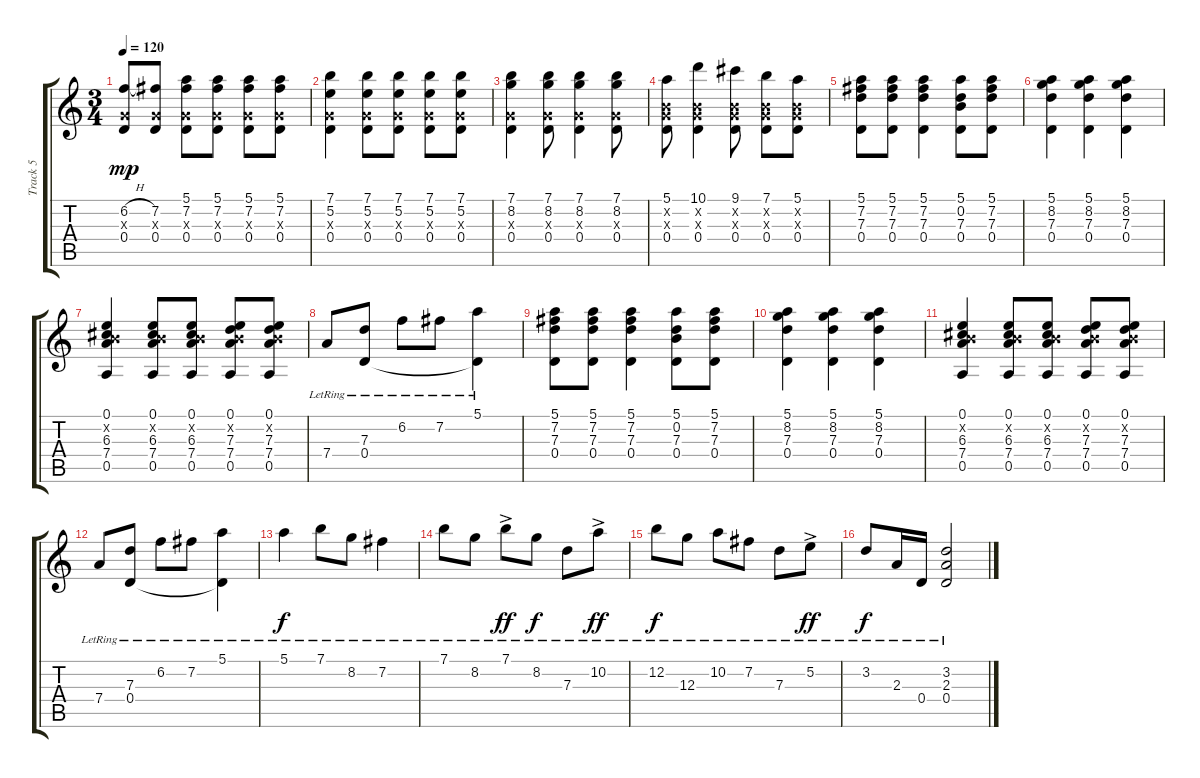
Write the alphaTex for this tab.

\track ("Track 5" "Track 5") {instrument acousticguitarsteel}
\staff {score tabs}
\tuning (E4 B3 G3 D3 A2 E2) {hide}
\ts (3 4)
\tempo 120
\clef g2
\ks c
(6.2{h} 0.3{x} 0.4).8{dy mp} (7.2 0.3{x} 0.4).8 (5.1 7.2 0.3{x} 0.4).8 (5.1 7.2 0.3{x} 0.4).8 (5.1 7.2 0.3{x} 0.4).8 (5.1 7.2 0.3{x} 0.4).8 |
(7.1 5.2 0.3{x} 0.4).4 (7.1 5.2 0.3{x} 0.4).8 (7.1 5.2 0.3{x} 0.4).8 (7.1 5.2 0.3{x} 0.4).8 (7.1 5.2 0.3{x} 0.4).8 |
(7.1 8.2 0.3{x} 0.4).4 (7.1 8.2 0.3{x} 0.4).8 (7.1 8.2 0.3{x} 0.4).4 (7.1 8.2 0.3{x} 0.4).8 |
(5.1 0.2{x} 0.3{x} 0.4).8 (10.1 0.2{x} 0.3{x} 0.4).4 (9.1 0.2{x} 0.3{x} 0.4).8 (7.1 0.2{x} 0.3{x} 0.4).8 (5.1 0.2{x} 0.3{x} 0.4).8 |
(5.1 7.2 7.3 0.4).8 (5.1 7.2 7.3 0.4).8 (5.1 7.2 7.3 0.4).4 (5.1 0.2 7.3 0.4).8 (5.1 7.2 7.3 0.4).8 |
(5.1 8.2 7.3 0.4).4 (5.1 8.2 7.3 0.4).4 (5.1 8.2 7.3 0.4).4 |
(0.1 0.2{x} 6.3 7.4 0.5).4 (0.1 0.2{x} 6.3 7.4 0.5).8 (0.1 0.2{x} 6.3 7.4 0.5).8 (0.1 0.2{x} 7.3 7.4 0.5).8 (0.1 0.2{x} 7.3 7.4 0.5).8 |
7.4{lr}.8 (7.3{lr} 0.4{lr}).8 6.2{lr}.8 7.2{lr}.8 (5.1{lr} 0.4{t}).4 |
(5.1 7.2 7.3 0.4).8 (5.1 7.2 7.3 0.4).8 (5.1 7.2 7.3 0.4).4 (5.1 0.2 7.3 0.4).8 (5.1 7.2 7.3 0.4).8 |
(5.1 8.2 7.3 0.4).4 (5.1 8.2 7.3 0.4).4 (5.1 8.2 7.3 0.4).4 |
(0.1 0.2{x} 6.3 7.4 0.5).4 (0.1 0.2{x} 6.3 7.4 0.5).8 (0.1 0.2{x} 6.3 7.4 0.5).8 (0.1 0.2{x} 7.3 7.4 0.5).8 (0.1 0.2{x} 7.3 7.4 0.5).8 |
7.4{lr}.8 (7.3{lr} 0.4{lr}).8 6.2{lr}.8 7.2{lr}.8 (5.1{lr} 0.4{t}).4 |
5.1{lr}.4{dy f} 7.1{lr}.8 8.2{lr}.8 7.2{lr}.4 |
7.1{lr}.8 8.2{lr}.8 7.1{ac lr}.8{dy ff} 8.2{lr}.8{dy f} 7.3{lr}.8 10.2{ac lr}.8{dy ff} |
12.2{lr}.8{dy f} 12.3{lr}.8 10.2{lr}.8 7.2{lr}.8 7.3{lr}.8 5.2{ac lr}.8{dy ff} |
3.2{lr}.8{dy f} 2.3{lr}.16 0.4{lr}.16 (3.2{lr} 2.3{lr} 0.4{lr}).2
